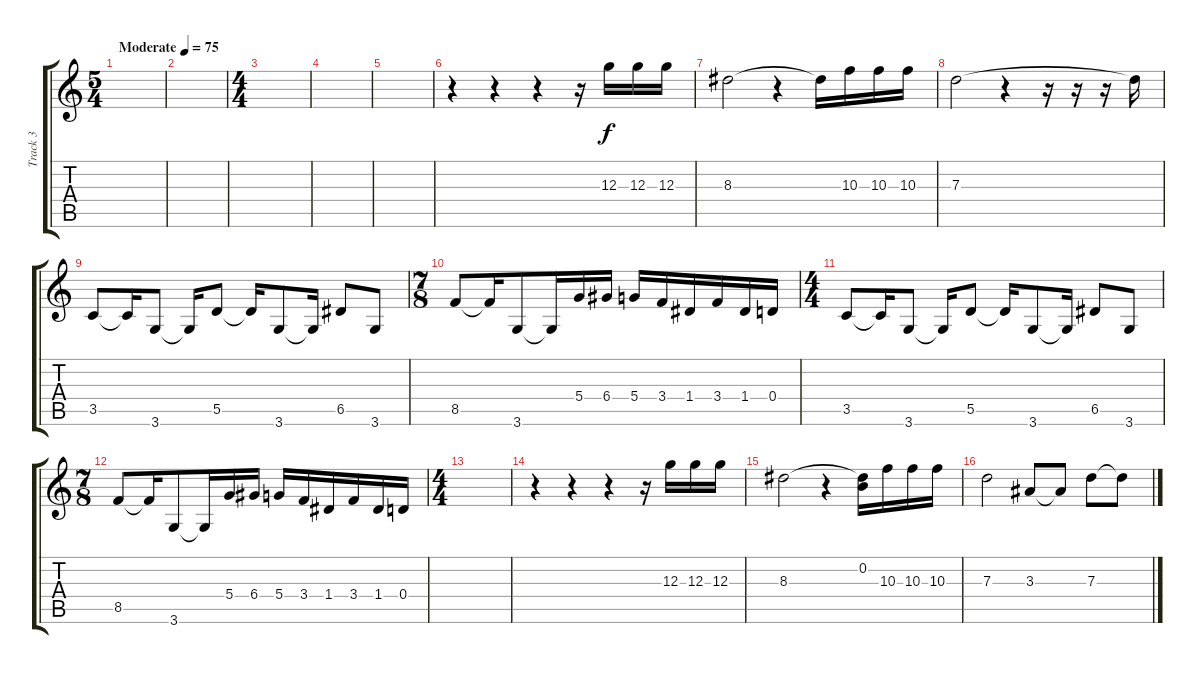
\track ("Track 3" "Track 3") {instrument distortionguitar}
\staff {score tabs}
\tuning (E4 B3 G3 D3 A2 E2) {hide}
\ts (5 4)
\tempo (75 "Moderate")
\clef g2
\ks c
|
|
\ts (4 4)
|
|
|
r.4 r.4 r.4 r.16 12.3.16 12.3.16 12.3.16 |
8.3.2 r.4 8.3{t}.16 10.3.16 10.3.16 10.3.16 |
7.3.2 r.4 r.16 r.16 r.16 7.3{t}.16 |
3.5.8 3.5{t}.16 3.6.8 3.6{t}.16 5.5.8 5.5{t}.16 3.6.8 3.6{t}.16 6.5.8 3.6.8 |
\ts (7 8)
8.5.8 8.5{t}.16 3.6.8 3.6{t}.16 5.4.16 6.4.16 5.4.16 3.4.16 1.4.16 3.4.16 1.4.16 0.4.16 |
\ts (4 4)
3.5.8 3.5{t}.16 3.6.8 3.6{t}.16 5.5.8 5.5{t}.16 3.6.8 3.6{t}.16 6.5.8 3.6.8 |
\ts (7 8)
8.5.8 8.5{t}.16 3.6.8 3.6{t}.16 5.4.16 6.4.16 5.4.16 3.4.16 1.4.16 3.4.16 1.4.16 0.4.16 |
\ts (4 4)
|
r.4 r.4 r.4 r.16 12.3.16 12.3.16 12.3.16 |
8.3.2 r.4 (0.2 8.3{t}).16 10.3.16 10.3.16 10.3.16 |
7.3.2 3.3.8 3.3{t}.8 7.3.8 7.3{t}.8
